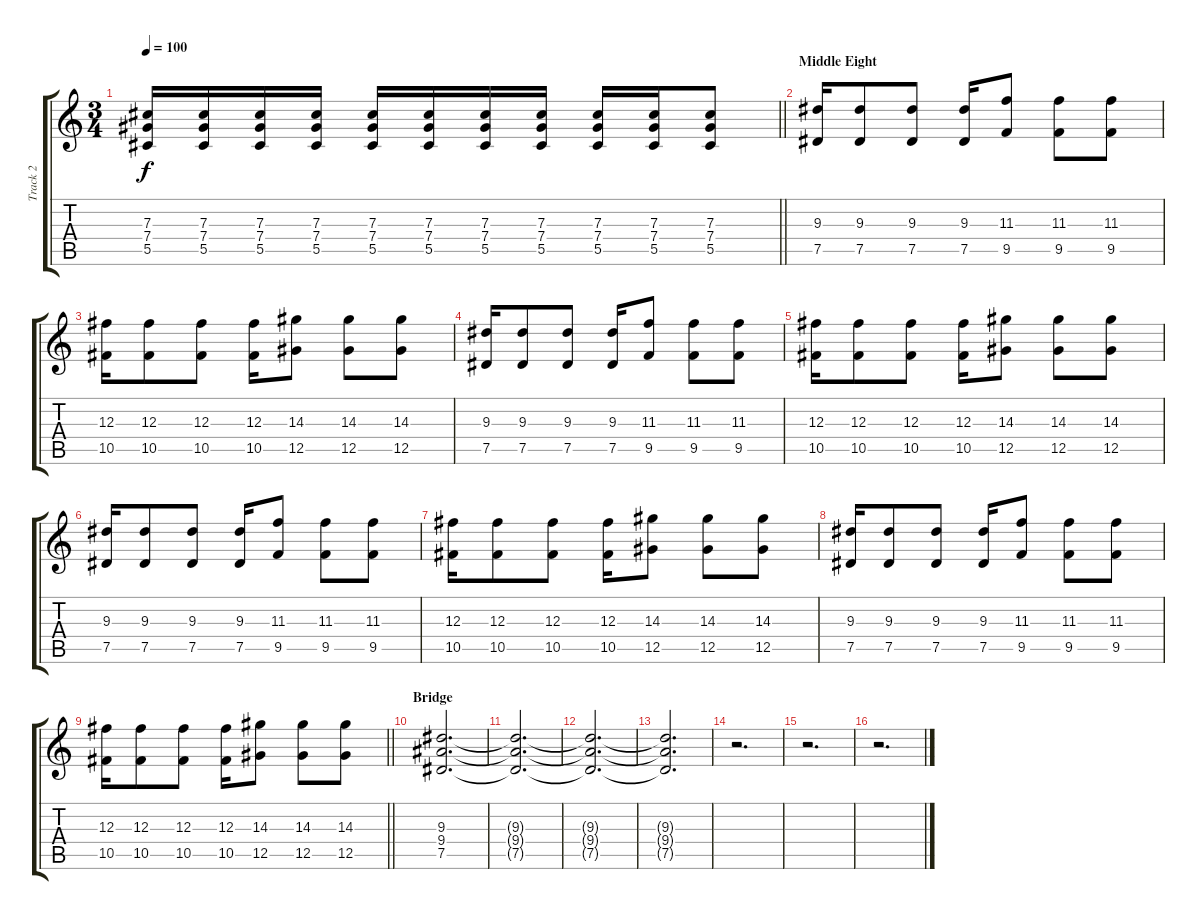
\track ("Track 2" "Track 2") {instrument distortionguitar}
\staff {score tabs}
\tuning (Eb4 Bb3 Gb3 Db3 Ab2 Eb2) {hide}
\ts (3 4)
\tempo 100
\clef g2
\barLineRight lightlight
\ks c
(7.3 7.4 5.5).16{dy f} (7.3 7.4 5.5).16 (7.3 7.4 5.5).16 (7.3 7.4 5.5).16 (7.3 7.4 5.5).16 (7.3 7.4 5.5).16 (7.3 7.4 5.5).16 (7.3 7.4 5.5).16 (7.3 7.4 5.5).16 (7.3 7.4 5.5).16 (7.3 7.4 5.5).8 |
\section ("" "Middle Eight")
(9.3 7.5).16 (9.3 7.5).8 (9.3 7.5).8 (9.3 7.5).16 (11.3 9.5).8 (11.3 9.5).8 (11.3 9.5).8 |
(12.3 10.5).16 (12.3 10.5).8 (12.3 10.5).8 (12.3 10.5).16 (14.3 12.5).8 (14.3 12.5).8 (14.3 12.5).8 |
(9.3 7.5).16 (9.3 7.5).8 (9.3 7.5).8 (9.3 7.5).16 (11.3 9.5).8 (11.3 9.5).8 (11.3 9.5).8 |
(12.3 10.5).16 (12.3 10.5).8 (12.3 10.5).8 (12.3 10.5).16 (14.3 12.5).8 (14.3 12.5).8 (14.3 12.5).8 |
(9.3 7.5).16 (9.3 7.5).8 (9.3 7.5).8 (9.3 7.5).16 (11.3 9.5).8 (11.3 9.5).8 (11.3 9.5).8 |
(12.3 10.5).16 (12.3 10.5).8 (12.3 10.5).8 (12.3 10.5).16 (14.3 12.5).8 (14.3 12.5).8 (14.3 12.5).8 |
(9.3 7.5).16 (9.3 7.5).8 (9.3 7.5).8 (9.3 7.5).16 (11.3 9.5).8 (11.3 9.5).8 (11.3 9.5).8 |
\barLineRight lightlight
(12.3 10.5).16 (12.3 10.5).8 (12.3 10.5).8 (12.3 10.5).16 (14.3 12.5).8 (14.3 12.5).8 (14.3 12.5).8 |
\section ("" "Bridge")
(9.3 9.4 7.5).2{d} |
(9.3{t} 9.4{t} 7.5{t}).2{d} |
(9.3{t} 9.4{t} 7.5{t}).2{d} |
(9.3{t} 9.4{t} 7.5{t}).2{d} |
r.2{d} |
r.2{d} |
r.2{d}
